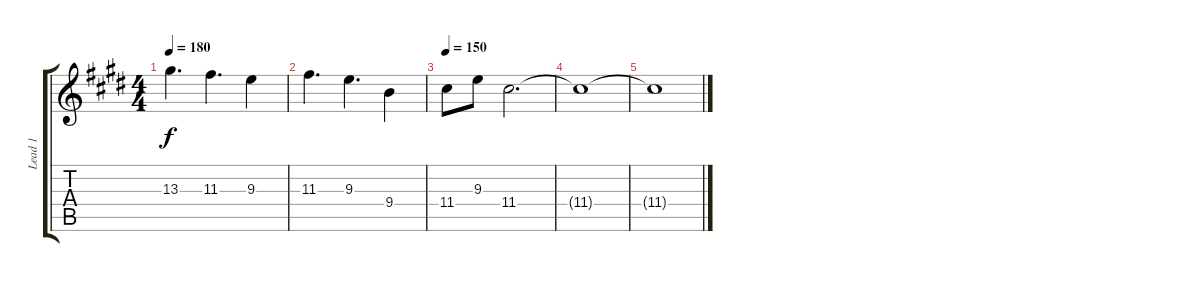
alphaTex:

\track ("Lead 1" "Lead 1") {instrument overdrivenguitar}
\staff {score tabs}
\tuning (E4 B3 G3 D3 A2 E2) {hide}
\ts (4 4)
\tempo 180
\clef g2
\ks c#minor
13.3.4{d dy f} 11.3.4{d} 9.3.4 |
11.3.4{d} 9.3.4{d} 9.4.4 |
\tempo 150
11.4.8 9.3.8 11.4.2{d} |
11.4{t}.1{volume 0} |
11.4{t}.1
